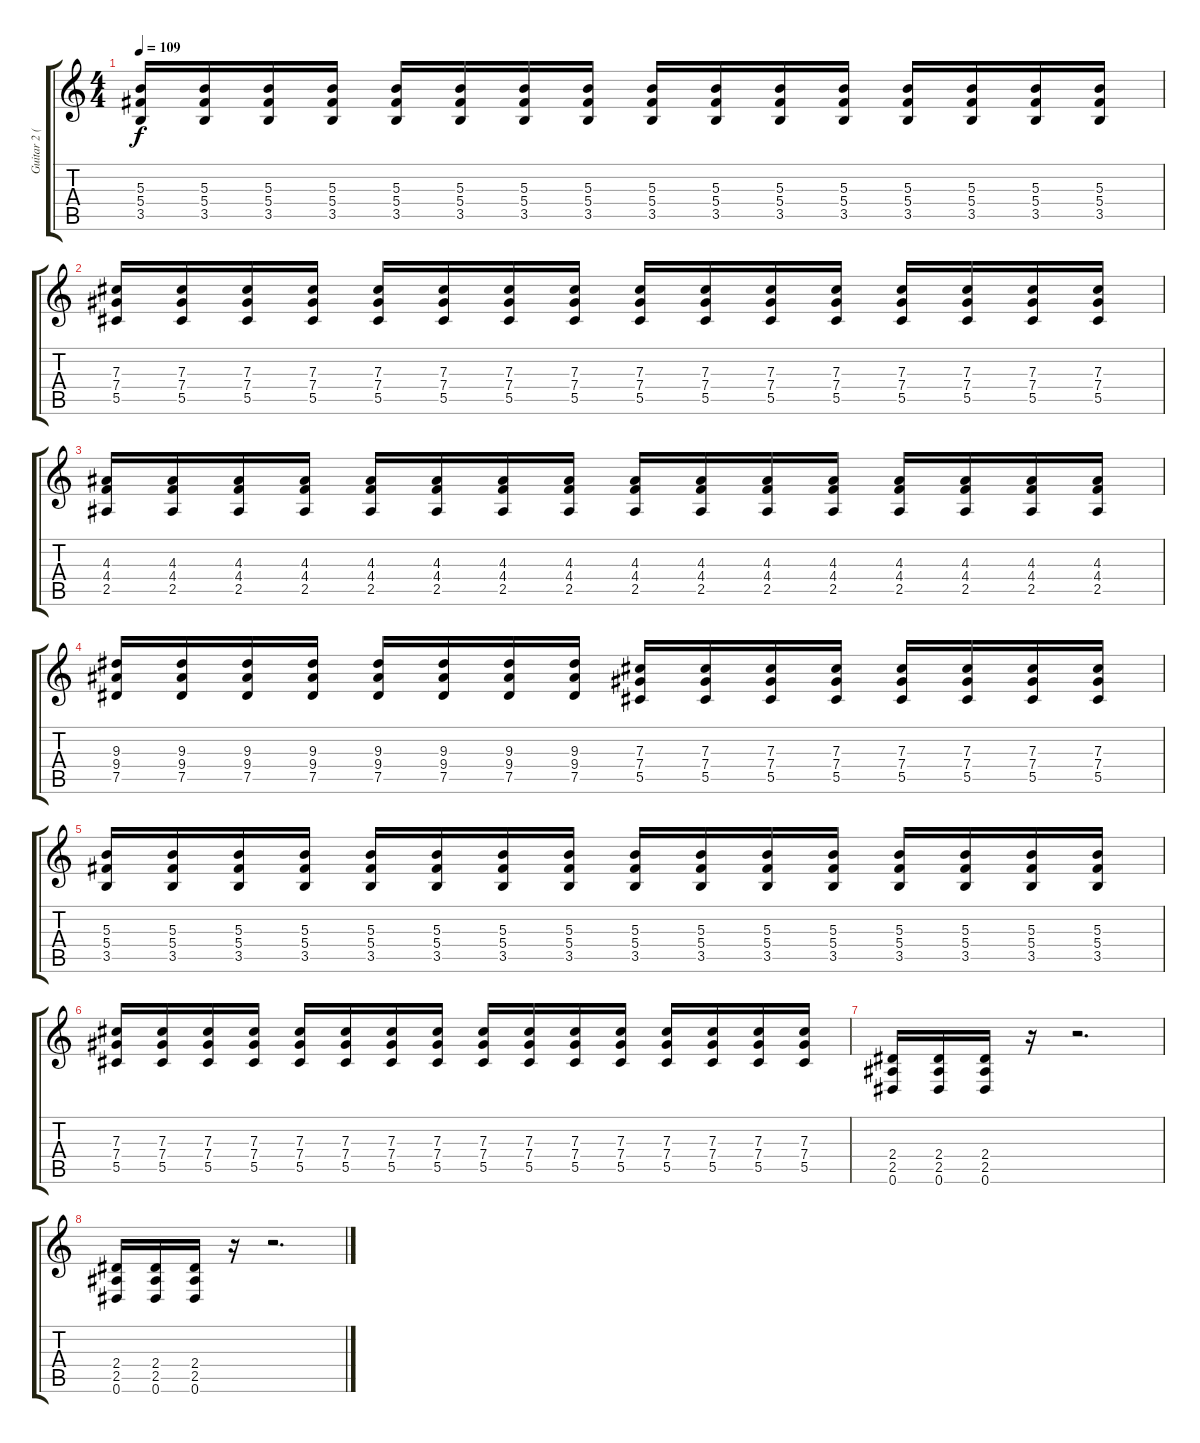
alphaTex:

\track ("Guitar 2 (Tim)" "Guitar 2 (") {instrument distortionguitar}
\staff {score tabs}
\tuning (Eb4 Bb3 Gb3 Db3 Ab2 Eb2) {hide}
\ts (4 4)
\tempo 109
\clef g2
\ks c
(5.3 5.4 3.5).16{dy f} (5.3 5.4 3.5).16 (5.3 5.4 3.5).16 (5.3 5.4 3.5).16 (5.3 5.4 3.5).16 (5.3 5.4 3.5).16 (5.3 5.4 3.5).16 (5.3 5.4 3.5).16 (5.3 5.4 3.5).16 (5.3 5.4 3.5).16 (5.3 5.4 3.5).16 (5.3 5.4 3.5).16 (5.3 5.4 3.5).16 (5.3 5.4 3.5).16 (5.3 5.4 3.5).16 (5.3 5.4 3.5).16 |
(7.3 7.4 5.5).16 (7.3 7.4 5.5).16 (7.3 7.4 5.5).16 (7.3 7.4 5.5).16 (7.3 7.4 5.5).16 (7.3 7.4 5.5).16 (7.3 7.4 5.5).16 (7.3 7.4 5.5).16 (7.3 7.4 5.5).16 (7.3 7.4 5.5).16 (7.3 7.4 5.5).16 (7.3 7.4 5.5).16 (7.3 7.4 5.5).16 (7.3 7.4 5.5).16 (7.3 7.4 5.5).16 (7.3 7.4 5.5).16 |
(4.3 4.4 2.5).16 (4.3 4.4 2.5).16 (4.3 4.4 2.5).16 (4.3 4.4 2.5).16 (4.3 4.4 2.5).16 (4.3 4.4 2.5).16 (4.3 4.4 2.5).16 (4.3 4.4 2.5).16 (4.3 4.4 2.5).16 (4.3 4.4 2.5).16 (4.3 4.4 2.5).16 (4.3 4.4 2.5).16 (4.3 4.4 2.5).16 (4.3 4.4 2.5).16 (4.3 4.4 2.5).16 (4.3 4.4 2.5).16 |
(9.3 9.4 7.5).16 (9.3 9.4 7.5).16 (9.3 9.4 7.5).16 (9.3 9.4 7.5).16 (9.3 9.4 7.5).16 (9.3 9.4 7.5).16 (9.3 9.4 7.5).16 (9.3 9.4 7.5).16 (7.3 7.4 5.5).16 (7.3 7.4 5.5).16 (7.3 7.4 5.5).16 (7.3 7.4 5.5).16 (7.3 7.4 5.5).16 (7.3 7.4 5.5).16 (7.3 7.4 5.5).16 (7.3 7.4 5.5).16 |
(5.3 5.4 3.5).16 (5.3 5.4 3.5).16 (5.3 5.4 3.5).16 (5.3 5.4 3.5).16 (5.3 5.4 3.5).16 (5.3 5.4 3.5).16 (5.3 5.4 3.5).16 (5.3 5.4 3.5).16 (5.3 5.4 3.5).16 (5.3 5.4 3.5).16 (5.3 5.4 3.5).16 (5.3 5.4 3.5).16 (5.3 5.4 3.5).16 (5.3 5.4 3.5).16 (5.3 5.4 3.5).16 (5.3 5.4 3.5).16 |
(7.3 7.4 5.5).16 (7.3 7.4 5.5).16 (7.3 7.4 5.5).16 (7.3 7.4 5.5).16 (7.3 7.4 5.5).16 (7.3 7.4 5.5).16 (7.3 7.4 5.5).16 (7.3 7.4 5.5).16 (7.3 7.4 5.5).16 (7.3 7.4 5.5).16 (7.3 7.4 5.5).16 (7.3 7.4 5.5).16 (7.3 7.4 5.5).16 (7.3 7.4 5.5).16 (7.3 7.4 5.5).16 (7.3 7.4 5.5).16 |
(2.4 2.5 0.6).16 (2.4 2.5 0.6).16 (2.4 2.5 0.6).16 r.16 r.2{d} |
(2.4 2.5 0.6).16 (2.4 2.5 0.6).16 (2.4 2.5 0.6).16 r.16 r.2{d}
